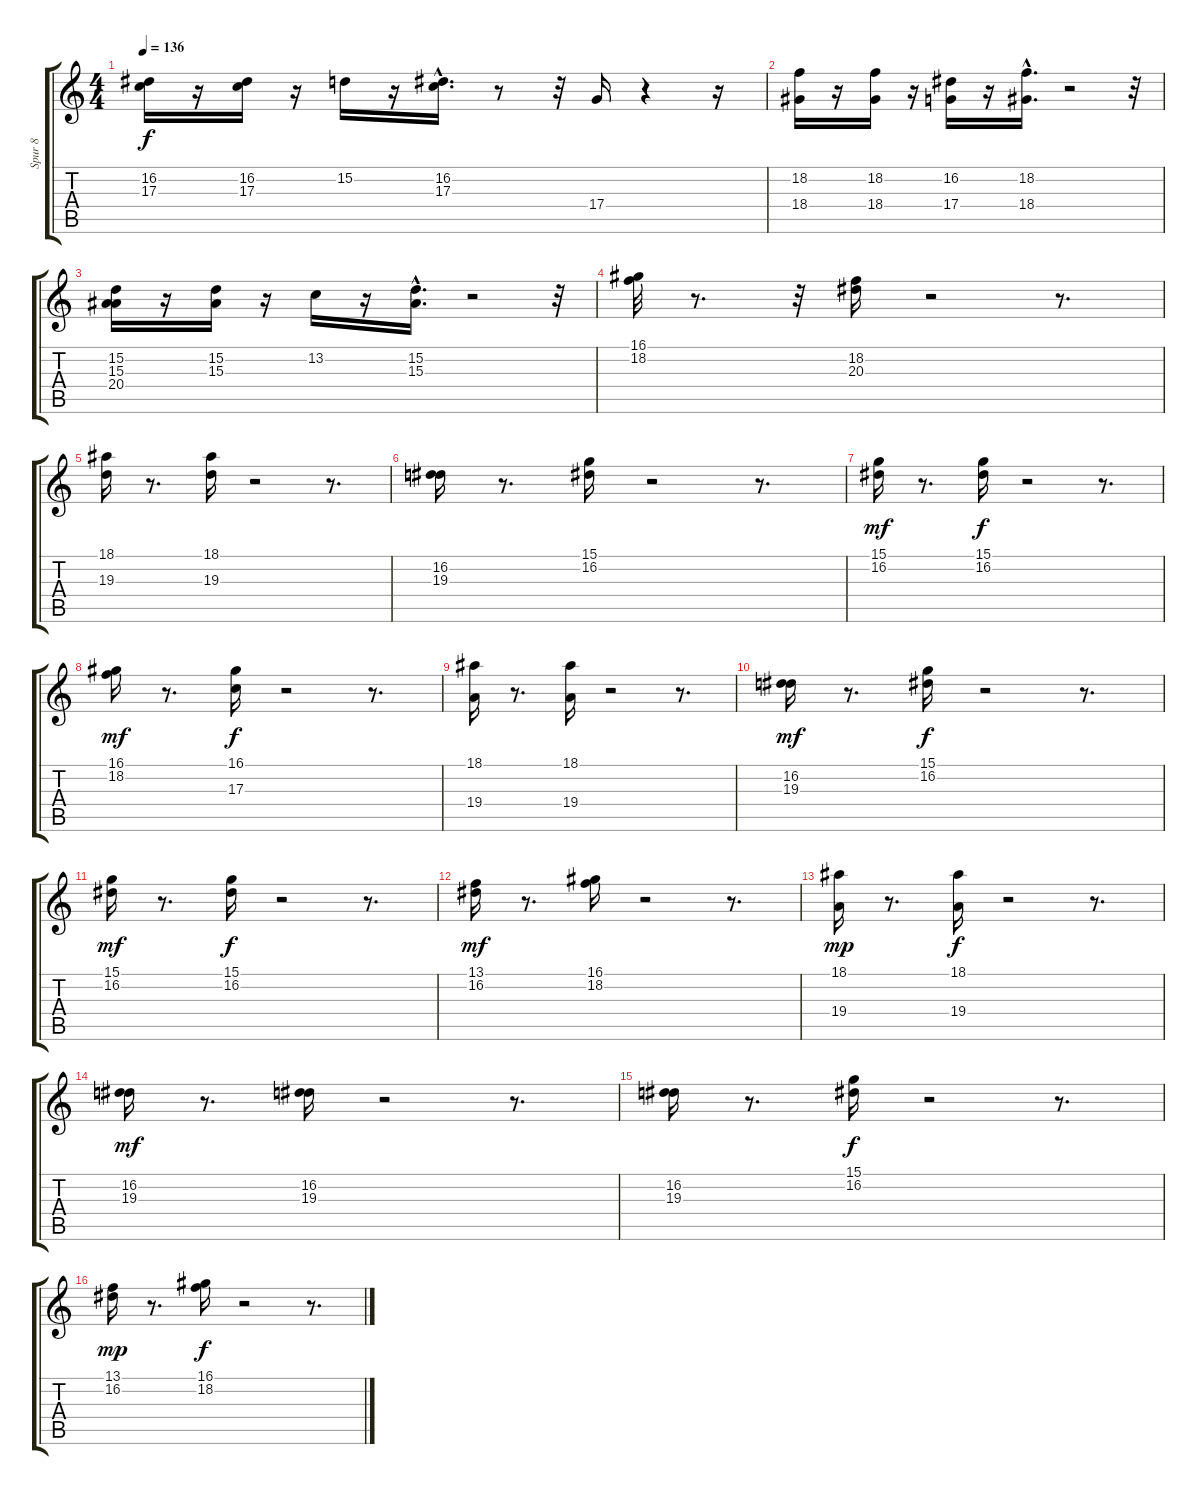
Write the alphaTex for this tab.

\track ("Spur 8" "Spur 8") {instrument fx4atmosphere}
\staff {score tabs}
\tuning (E4 B3 G3 D3 A2 E2) {hide}
\ts (4 4)
\tempo 136
\clef g2
\ks c
(16.2 17.3).16{dy f} r.16 (16.2 17.3).16 r.16 15.2.16 r.16 (16.2{hac} 17.3).16{d} r.8 r.32 17.4.16 r.4 r.16 |
(18.2 18.4).16 r.16 (18.2 18.4).16 r.16 (16.2 17.4).16 r.16 (18.2{hac} 18.4{hac}).16{d} r.2 r.32 |
(15.2 15.3 20.4).16 r.16 (15.2 15.3).16 r.16 13.2.16 r.16 (15.2{hac} 15.3).16{d} r.2 r.32 |
(16.1 18.2).32 r.8{d} r.32 (18.2 20.3).16 r.2 r.8{d} |
(18.1 19.3).16 r.8{d} (18.1 19.3).16 r.2 r.8{d} |
(16.2 19.3).16 r.8{d} (15.1 16.2).16 r.2 r.8{d} |
(15.1 16.2).16{dy mf} r.8{d} (15.1 16.2).16{dy f} r.2 r.8{d} |
(16.1 18.2).16{dy mf} r.8{d} (16.1 17.3).16{dy f} r.2 r.8{d} |
(18.1 19.4).16 r.8{d} (18.1 19.4).16 r.2 r.8{d} |
(16.2 19.3).16{dy mf} r.8{d} (15.1 16.2).16{dy f} r.2 r.8{d} |
(15.1 16.2).16{dy mf} r.8{d} (15.1 16.2).16{dy f} r.2 r.8{d} |
(13.1 16.2).16{dy mf} r.8{d} (16.1 18.2).16 r.2 r.8{d} |
(18.1 19.4).16{dy mp} r.8{d} (18.1 19.4).16{dy f} r.2 r.8{d} |
(16.2 19.3).16{dy mf} r.8{d} (16.2 19.3).16 r.2 r.8{d} |
(16.2 19.3).16 r.8{d} (15.1 16.2).16{dy f} r.2 r.8{d} |
(13.1 16.2).16{dy mp} r.8{d} (16.1 18.2).16{dy f} r.2 r.8{d}
